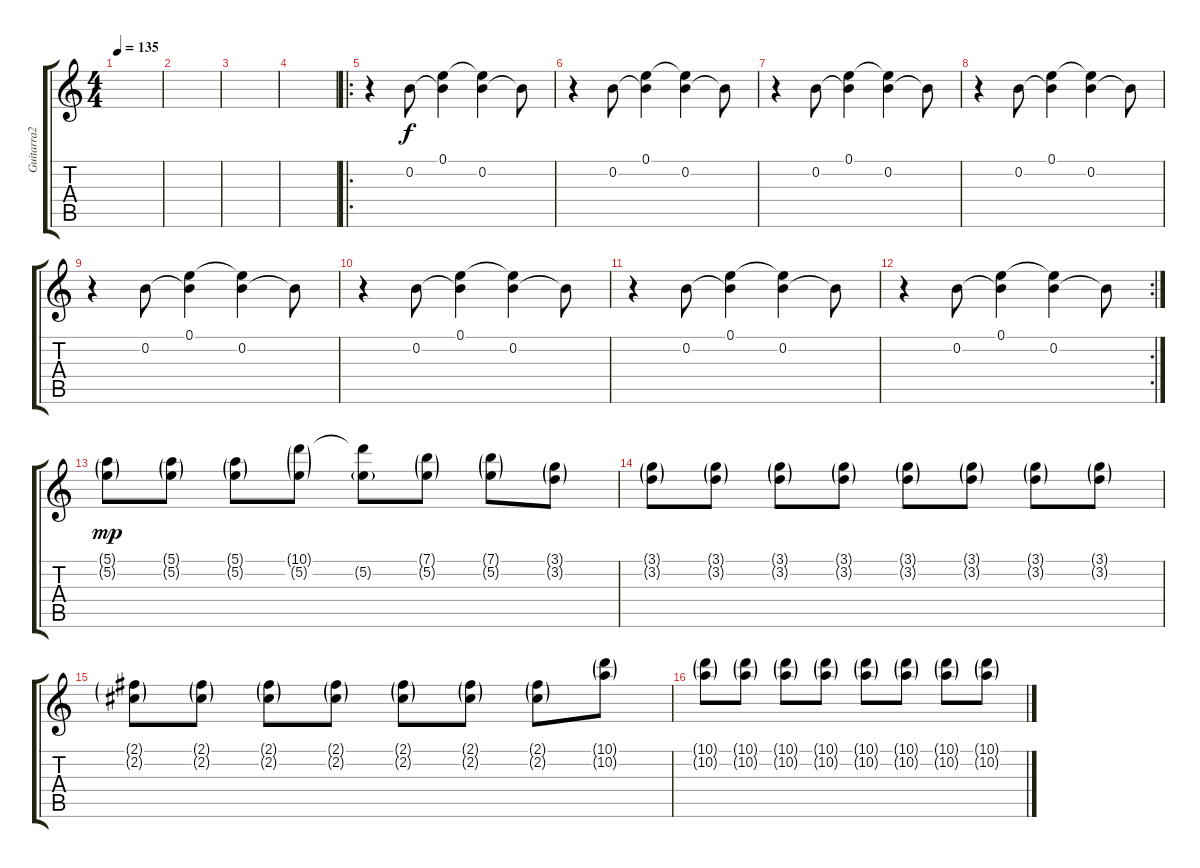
\track ("Guitarra2" "Guitarra2") {instrument distortionguitar}
\staff {score tabs}
\tuning (E4 B3 G3 D3 A2 E2) {hide}
\ts (4 4)
\tempo 135
\clef g2
\ks c
|
|
|
|
\ro
r.4 0.2.8 (0.1 0.2{t}).4 (0.1{t} 0.2).4 0.2{t}.8 |
r.4 0.2.8 (0.1 0.2{t}).4 (0.1{t} 0.2).4 0.2{t}.8 |
r.4 0.2.8 (0.1 0.2{t}).4 (0.1{t} 0.2).4 0.2{t}.8 |
r.4 0.2.8 (0.1 0.2{t}).4 (0.1{t} 0.2).4 0.2{t}.8 |
r.4 0.2.8 (0.1 0.2{t}).4 (0.1{t} 0.2).4 0.2{t}.8 |
r.4 0.2.8 (0.1 0.2{t}).4 (0.1{t} 0.2).4 0.2{t}.8 |
r.4 0.2.8 (0.1 0.2{t}).4 (0.1{t} 0.2).4 0.2{t}.8 |
\rc 2
r.4 0.2.8 (0.1 0.2{t}).4 (0.1{t} 0.2).4 0.2{t}.8 |
(5.1{g} 5.2{g}).8{dy mp} (5.1{g} 5.2{g}).8 (5.1{g} 5.2{g}).8 (10.1{g} 5.2{g}).8 (10.1{t} 5.2{g}).8 (7.1{g} 5.2{g}).8 (7.1{g} 5.2{g}).8 (3.1{g} 3.2{g}).8 |
(3.1{g} 3.2{g}).8 (3.1{g} 3.2{g}).8 (3.1{g} 3.2{g}).8 (3.1{g} 3.2{g}).8 (3.1{g} 3.2{g}).8 (3.1{g} 3.2{g}).8 (3.1{g} 3.2{g}).8 (3.1{g} 3.2{g}).8 |
(2.1{g} 2.2{g}).8 (2.1{g} 2.2{g}).8 (2.1{g} 2.2{g}).8 (2.1{g} 2.2{g}).8 (2.1{g} 2.2{g}).8 (2.1{g} 2.2{g}).8 (2.1{g} 2.2{g}).8 (10.1{g} 10.2{g}).8 |
(10.1{g} 10.2{g}).8 (10.1{g} 10.2{g}).8 (10.1{g} 10.2{g}).8 (10.1{g} 10.2{g}).8 (10.1{g} 10.2{g}).8 (10.1{g} 10.2{g}).8 (10.1{g} 10.2{g}).8 (10.1{g} 10.2{g}).8
